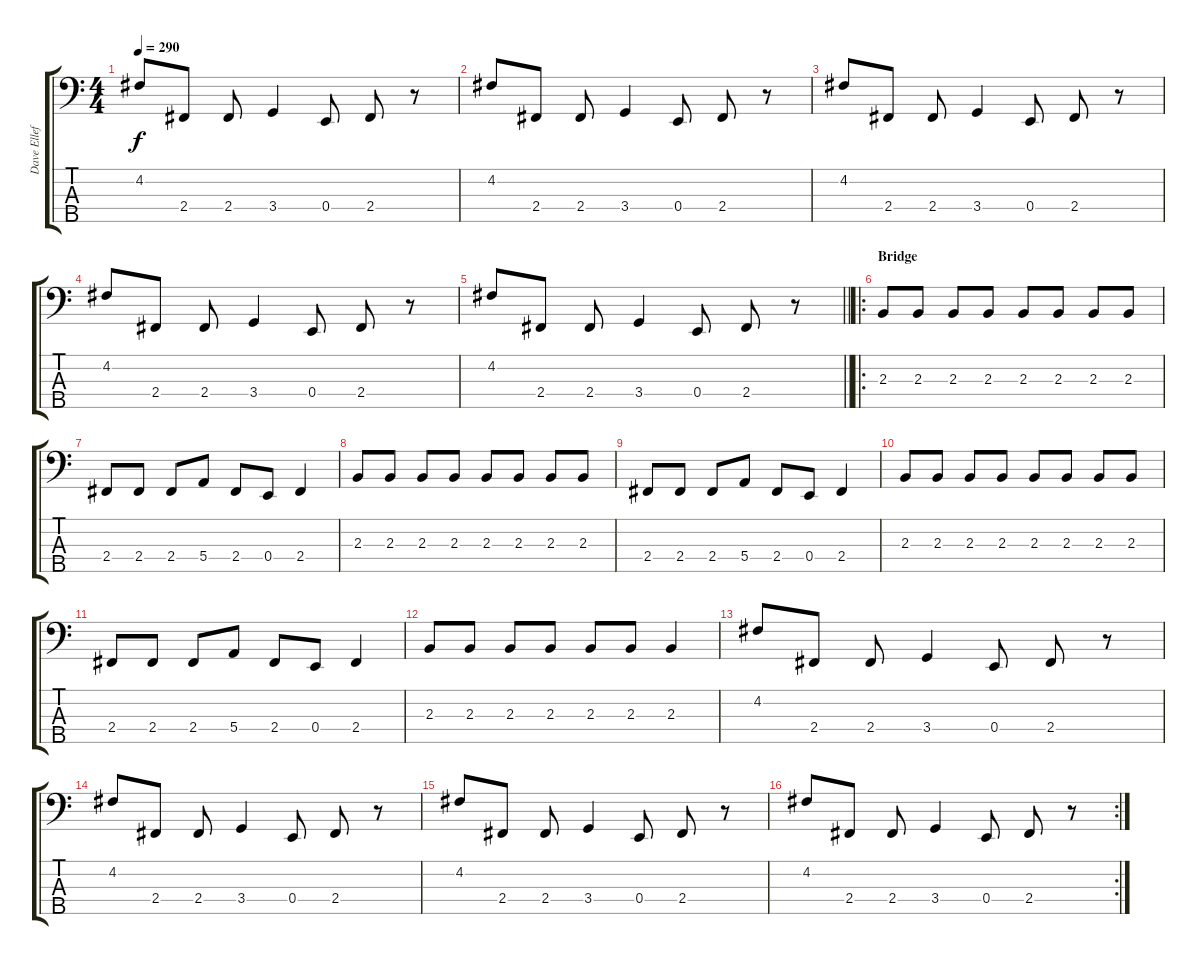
\track ("Dave Ellefson" "Dave Ellef") {instrument electricbasspick}
\staff {score tabs}
\tuning (G2 D2 A1 E1 B0) {hide}
\ts (4 4)
\tempo 290
\clef f4
\ks c
4.2.8{dy f} 2.4.8 2.4.8 3.4.4 0.4.8 2.4.8 r.8 |
4.2.8 2.4.8 2.4.8 3.4.4 0.4.8 2.4.8 r.8 |
4.2.8 2.4.8 2.4.8 3.4.4 0.4.8 2.4.8 r.8 |
4.2.8 2.4.8 2.4.8 3.4.4 0.4.8 2.4.8 r.8 |
\barLineRight lightlight
4.2.8 2.4.8 2.4.8 3.4.4 0.4.8 2.4.8 r.8 |
\ro
\section ("" "Bridge")
2.3.8 2.3.8 2.3.8 2.3.8 2.3.8 2.3.8 2.3.8 2.3.8 |
2.4.8 2.4.8 2.4.8 5.4.8 2.4.8 0.4.8 2.4.4 |
2.3.8 2.3.8 2.3.8 2.3.8 2.3.8 2.3.8 2.3.8 2.3.8 |
2.4.8 2.4.8 2.4.8 5.4.8 2.4.8 0.4.8 2.4.4 |
2.3.8 2.3.8 2.3.8 2.3.8 2.3.8 2.3.8 2.3.8 2.3.8 |
2.4.8 2.4.8 2.4.8 5.4.8 2.4.8 0.4.8 2.4.4 |
2.3.8 2.3.8 2.3.8 2.3.8 2.3.8 2.3.8 2.3.4 |
4.2.8 2.4.8 2.4.8 3.4.4 0.4.8 2.4.8 r.8 |
4.2.8 2.4.8 2.4.8 3.4.4 0.4.8 2.4.8 r.8 |
4.2.8 2.4.8 2.4.8 3.4.4 0.4.8 2.4.8 r.8 |
\rc 2
4.2.8 2.4.8 2.4.8 3.4.4 0.4.8 2.4.8 r.8
